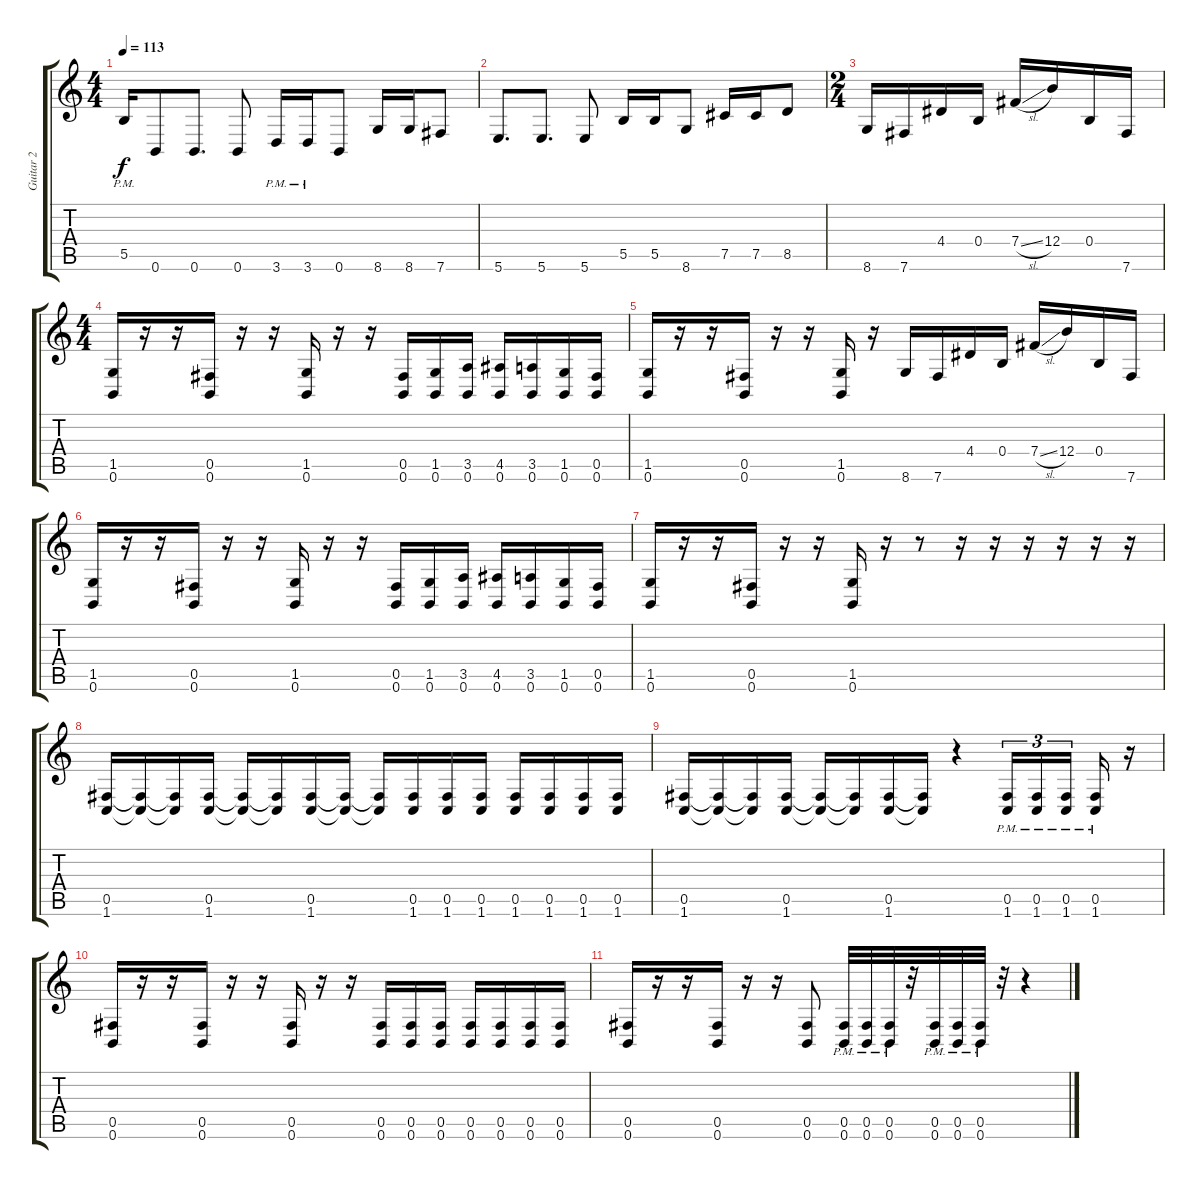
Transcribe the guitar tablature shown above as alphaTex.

\track ("Guitar 2" "Guitar 2") {instrument overdrivenguitar}
\staff {score tabs}
\tuning (Db4 Ab3 E3 B2 Gb2 B1) {hide}
\ts (4 4)
\tempo 113
\clef g2
\ks c
5.5{pm}.16{dy f} 0.6.8 0.6.8{d} 0.6.8 3.6{pm}.16 3.6{pm}.16 0.6.8 8.6.16 8.6.16 7.6.8 |
5.6.8{d} 5.6.8{d} 5.6.8 5.5.16 5.5.16 8.6.8 7.5.16 7.5.16 8.5.8 |
\ts (2 4)
8.6.16 7.6.16 4.4.16 0.4.16 7.4{sl}.16 12.4.16 0.4.16 7.6.16 |
\ts (4 4)
(1.5 0.6).16 r.16 r.16 (0.5 0.6).16 r.16 r.16 (1.5 0.6).16 r.16 r.16 (0.5 0.6).16 (1.5 0.6).16 (3.5 0.6).16 (4.5 0.6).16 (3.5 0.6).16 (1.5 0.6).16 (0.5 0.6).16 |
(1.5 0.6).16 r.16 r.16 (0.5 0.6).16 r.16 r.16 (1.5 0.6).16 r.16 8.6.16 7.6.16 4.4.16 0.4.16 7.4{sl}.16 12.4.16 0.4.16 7.6.16 |
(1.5 0.6).16 r.16 r.16 (0.5 0.6).16 r.16 r.16 (1.5 0.6).16 r.16 r.16 (0.5 0.6).16 (1.5 0.6).16 (3.5 0.6).16 (4.5 0.6).16 (3.5 0.6).16 (1.5 0.6).16 (0.5 0.6).16 |
(1.5 0.6).16 r.16 r.16 (0.5 0.6).16 r.16 r.16 (1.5 0.6).16 r.16 r.8 r.16 r.16 r.16 r.16 r.16 r.16 |
(0.5 1.6).16 (0.5{t} 1.6{t}).16 (0.5{t} 1.6{t}).16 (0.5 1.6).16 (0.5{t} 1.6{t}).16 (0.5{t} 1.6{t}).16 (0.5 1.6).16 (0.5{t} 1.6{t}).16 (0.5{t} 1.6{t}).16 (0.5 1.6).16 (0.5 1.6).16 (0.5 1.6).16 (0.5 1.6).16 (0.5 1.6).16 (0.5 1.6).16 (0.5 1.6).16 |
(0.5 1.6).16 (0.5{t} 1.6{t}).16 (0.5{t} 1.6{t}).16 (0.5 1.6).16 (0.5{t} 1.6{t}).16 (0.5{t} 1.6{t}).16 (0.5 1.6).16 (0.5{t} 1.6{t}).16 r.4 (0.5{pm} 1.6{pm}).16{tu (3 2)} (0.5{pm} 1.6{pm}).16{tu (3 2)} (0.5{pm} 1.6{pm}).16{tu (3 2) beam splitsecondary} (0.5{pm} 1.6{pm}).16 r.16 |
(0.5 0.6).16 r.16 r.16 (0.5 0.6).16 r.16 r.16 (0.5 0.6).16 r.16 r.16 (0.5 0.6).16 (0.5 0.6).16 (0.5 0.6).16 (0.5 0.6).16 (0.5 0.6).16 (0.5 0.6).16 (0.5 0.6).16 |
(0.5 0.6).16 r.16 r.16 (0.5 0.6).16 r.16 r.16 (0.5 0.6).8 (0.5{pm} 0.6{pm}).32 (0.5{pm} 0.6{pm}).32 (0.5{pm} 0.6{pm}).32 r.32 (0.5{pm} 0.6{pm}).32 (0.5{pm} 0.6{pm}).32 (0.5{pm} 0.6{pm}).32 r.32 r.4
